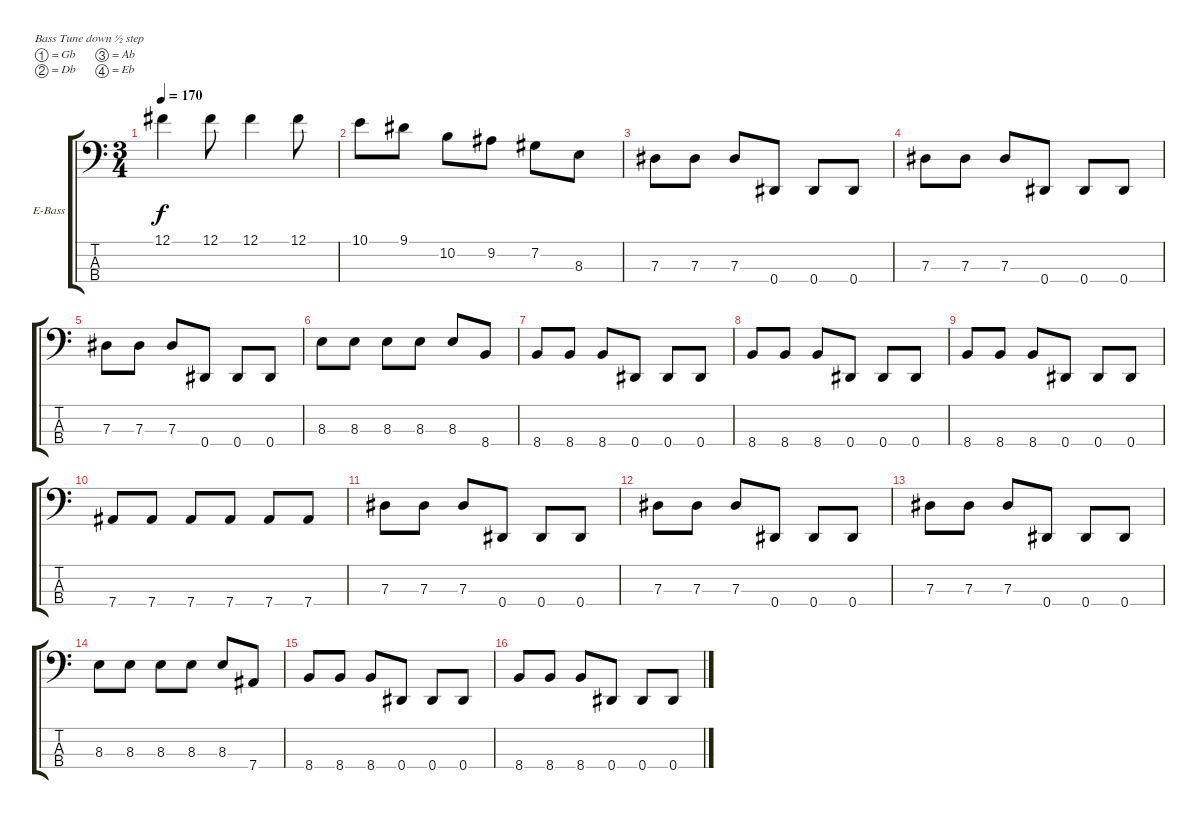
\bracketExtendMode groupsimilarinstruments
\firstSystemTrackNameOrientation horizontal
\otherSystemsTrackNameOrientation horizontal
\track ("Kristian - Bass" "E-Bass") {instrument electricbassfinger}
\staff {score tabs}
\tuning (Gb2 Db2 Ab1 Eb1)
\ts (3 4)
\tempo 170
\clef f4
\ks c
12.1.4{dy f} 12.1.8 12.1.4 12.1.8 |
10.1.8 9.1.8 10.2.8 9.2.8 7.2.8 8.3.8 |
7.3.8 7.3.8 7.3.8 0.4.8 0.4.8 0.4.8 |
7.3.8 7.3.8 7.3.8 0.4.8 0.4.8 0.4.8 |
7.3.8 7.3.8 7.3.8 0.4.8 0.4.8 0.4.8 |
8.3.8 8.3.8 8.3.8 8.3.8 8.3.8 8.4.8 |
8.4.8 8.4.8 8.4.8 0.4.8 0.4.8 0.4.8 |
8.4.8 8.4.8 8.4.8 0.4.8 0.4.8 0.4.8 |
8.4.8 8.4.8 8.4.8 0.4.8 0.4.8 0.4.8 |
7.4.8 7.4.8 7.4.8 7.4.8 7.4.8 7.4.8 |
7.3.8 7.3.8 7.3.8 0.4.8 0.4.8 0.4.8 |
7.3.8 7.3.8 7.3.8 0.4.8 0.4.8 0.4.8 |
7.3.8 7.3.8 7.3.8 0.4.8 0.4.8 0.4.8 |
8.3.8 8.3.8 8.3.8 8.3.8 8.3.8 7.4.8 |
8.4.8 8.4.8 8.4.8 0.4.8 0.4.8 0.4.8 |
8.4.8 8.4.8 8.4.8 0.4.8 0.4.8 0.4.8
